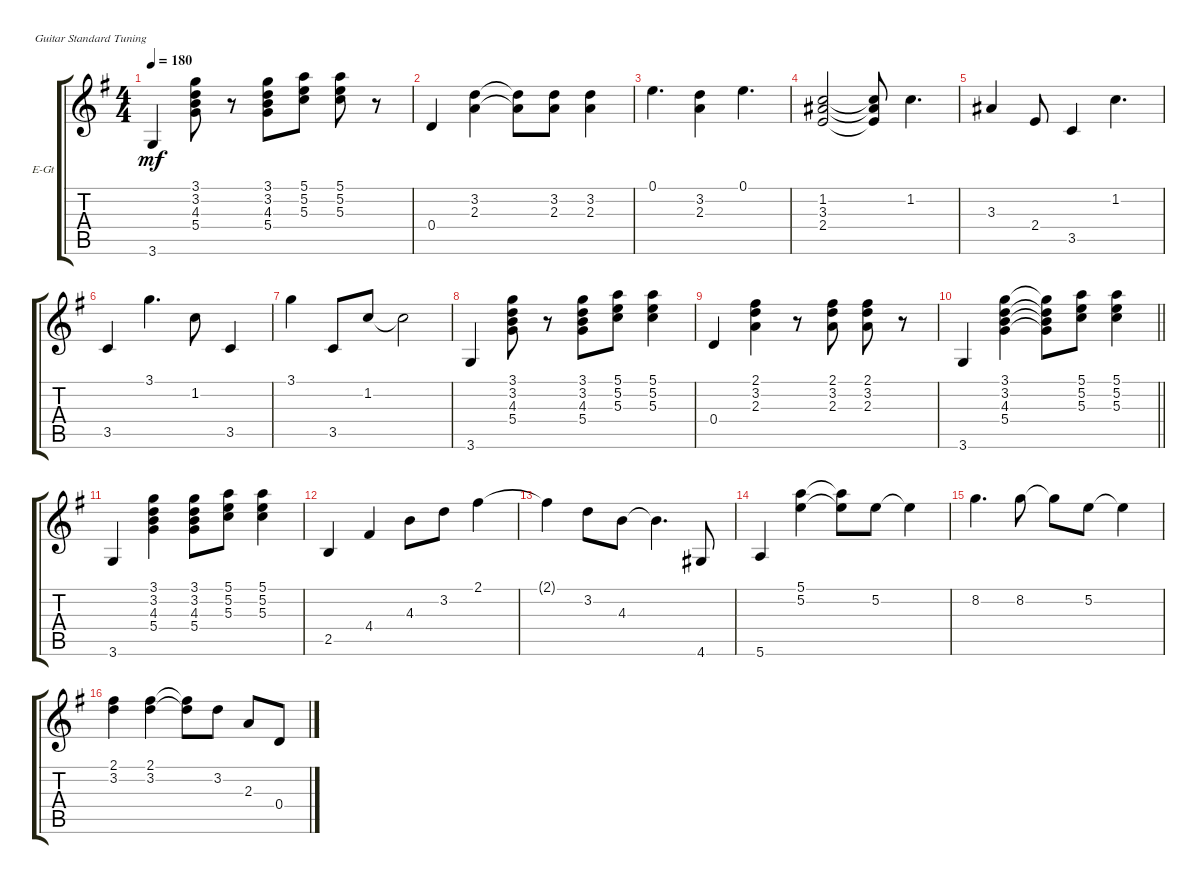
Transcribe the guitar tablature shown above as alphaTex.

\defaultSystemsLayout 4
\bracketExtendMode groupsimilarinstruments
\firstSystemTrackNameOrientation horizontal
\otherSystemsTrackNameOrientation horizontal
\track ("Guitar George" "E-Gt") {instrument electricguitarclean}
\staff {score tabs}
\tuning (E4 B3 G3 D3 A2 E2)
\ts (4 4)
\tempo 180
\clef g2
\ks g
3.6.4{dy mf} (5.4 4.3 3.2 3.1).8 r.8 (5.4 4.3 3.2 3.1).8 (5.1 5.2 5.3).8 (5.3 5.2 5.1).8 r.8 |
0.4.4 (2.3 3.2).4 (3.2{t} 2.3{t}).8 (3.2 2.3).8 (3.2 2.3).4 |
0.1.4{d} (3.2 2.3).4 0.1.4{d} |
(1.2 3.3 2.4).2 (2.4{t} 3.3{t} 1.2{t}).8 1.2.4{d} |
3.3.4 2.4.8 3.5.4 1.2.4{d} |
3.5.4 3.1.4{d} 1.2.8 3.5.4 |
3.1.4 3.5.8 1.2.8 1.2{t}.2 |
3.6.4 (5.4 4.3 3.2 3.1).8 r.8 (5.4 4.3 3.2 3.1).8 (5.3 5.2 5.1).8 (5.3 5.2 5.1).4 |
0.4.4 (2.3 3.2 2.1).4 r.8 (2.1 3.2 2.3).8 (2.3 3.2 2.1).8 r.8 |
\barLineRight lightlight
3.6.4 (5.4 4.3 3.2 3.1).4 (3.1{t} 3.2{t} 4.3{t} 5.4{t}).8 (5.3 5.2 5.1).8 (5.1 5.2 5.3).4 |
3.6.4 (5.4 4.3 3.2 3.1).4 (3.1 3.2 4.3 5.4).8 (5.3 5.2 5.1).8 (5.1 5.2 5.3).4 |
2.5.4 4.4.4 4.3.8 3.2.8 2.1.4 |
2.1{t}.4 3.2.8 4.3.8 4.3{t}.4{d} 4.6.8 |
5.6.4 (5.1 5.2).4 (5.2{t} 5.1{t}).8 5.2.8 5.2{t}.4 |
8.2.4{d} 8.2.8 8.2{t}.8 5.2.8 5.2{t}.4 |
(2.1 3.2).4 (3.2 2.1).4 (2.1{t} 3.2{t}).8 3.2.8 2.3.8 0.4.8
